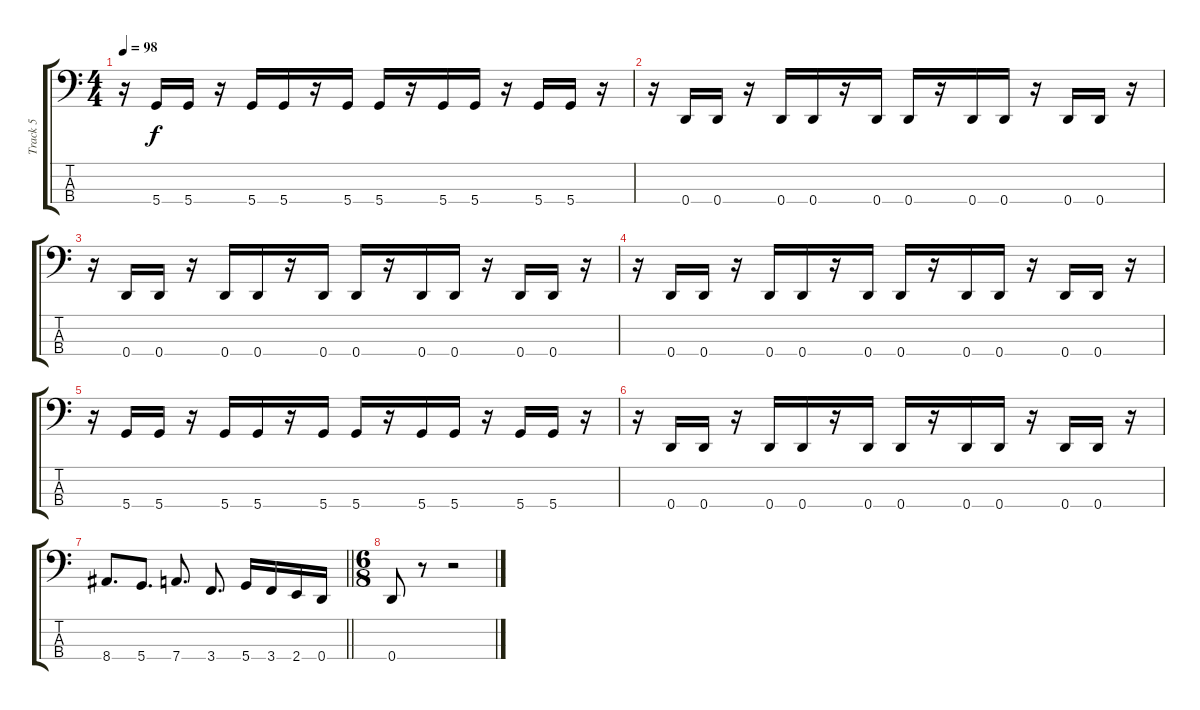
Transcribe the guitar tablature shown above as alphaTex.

\track ("Track 5" "Track 5") {instrument slapbass1}
\staff {score tabs}
\tuning (G2 D2 A1 D1) {hide}
\ts (4 4)
\tempo 98
\clef f4
\ks c
r.16{dy f} 5.4.16 5.4.16 r.16 5.4.16 5.4.16 r.16 5.4.16 5.4.16 r.16 5.4.16 5.4.16 r.16 5.4.16 5.4.16 r.16 |
r.16 0.4.16 0.4.16 r.16 0.4.16 0.4.16 r.16 0.4.16 0.4.16 r.16 0.4.16 0.4.16 r.16 0.4.16 0.4.16 r.16 |
r.16 0.4.16 0.4.16 r.16 0.4.16 0.4.16 r.16 0.4.16 0.4.16 r.16 0.4.16 0.4.16 r.16 0.4.16 0.4.16 r.16 |
r.16 0.4.16 0.4.16 r.16 0.4.16 0.4.16 r.16 0.4.16 0.4.16 r.16 0.4.16 0.4.16 r.16 0.4.16 0.4.16 r.16 |
r.16 5.4.16 5.4.16 r.16 5.4.16 5.4.16 r.16 5.4.16 5.4.16 r.16 5.4.16 5.4.16 r.16 5.4.16 5.4.16 r.16 |
r.16 0.4.16 0.4.16 r.16 0.4.16 0.4.16 r.16 0.4.16 0.4.16 r.16 0.4.16 0.4.16 r.16 0.4.16 0.4.16 r.16 |
\barLineRight lightlight
8.4.8{d} 5.4.8{d} 7.4.8{d} 3.4.8{d} 5.4.16 3.4.16 2.4.16 0.4.16 |
\ts (6 8)
0.4.8 r.8 r.2
